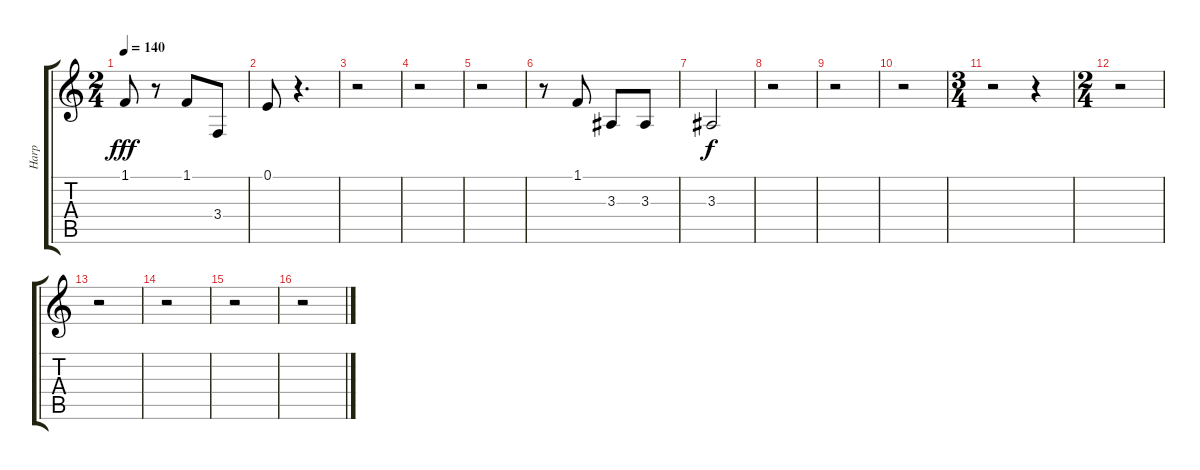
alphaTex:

\track ("Harp" "Harp") {instrument orchestralharp}
\staff {score tabs}
\tuning (E4 B3 G3 D3 A2 E2) {hide}
\ts (2 4)
\tempo 140
\clef g2
\ks c
1.1.8{dy fff} r.8 1.1.8 3.4.8 |
0.1.8 r.4{d} |
r.2 |
r.2 |
r.2 |
r.8 1.1.8 3.3.8 3.3.8 |
3.3.2{dy f} |
r.2 |
r.2 |
r.2 |
\ts (3 4)
r.2 r.4 |
\ts (2 4)
r.2 |
r.2 |
r.2 |
r.2 |
r.2
